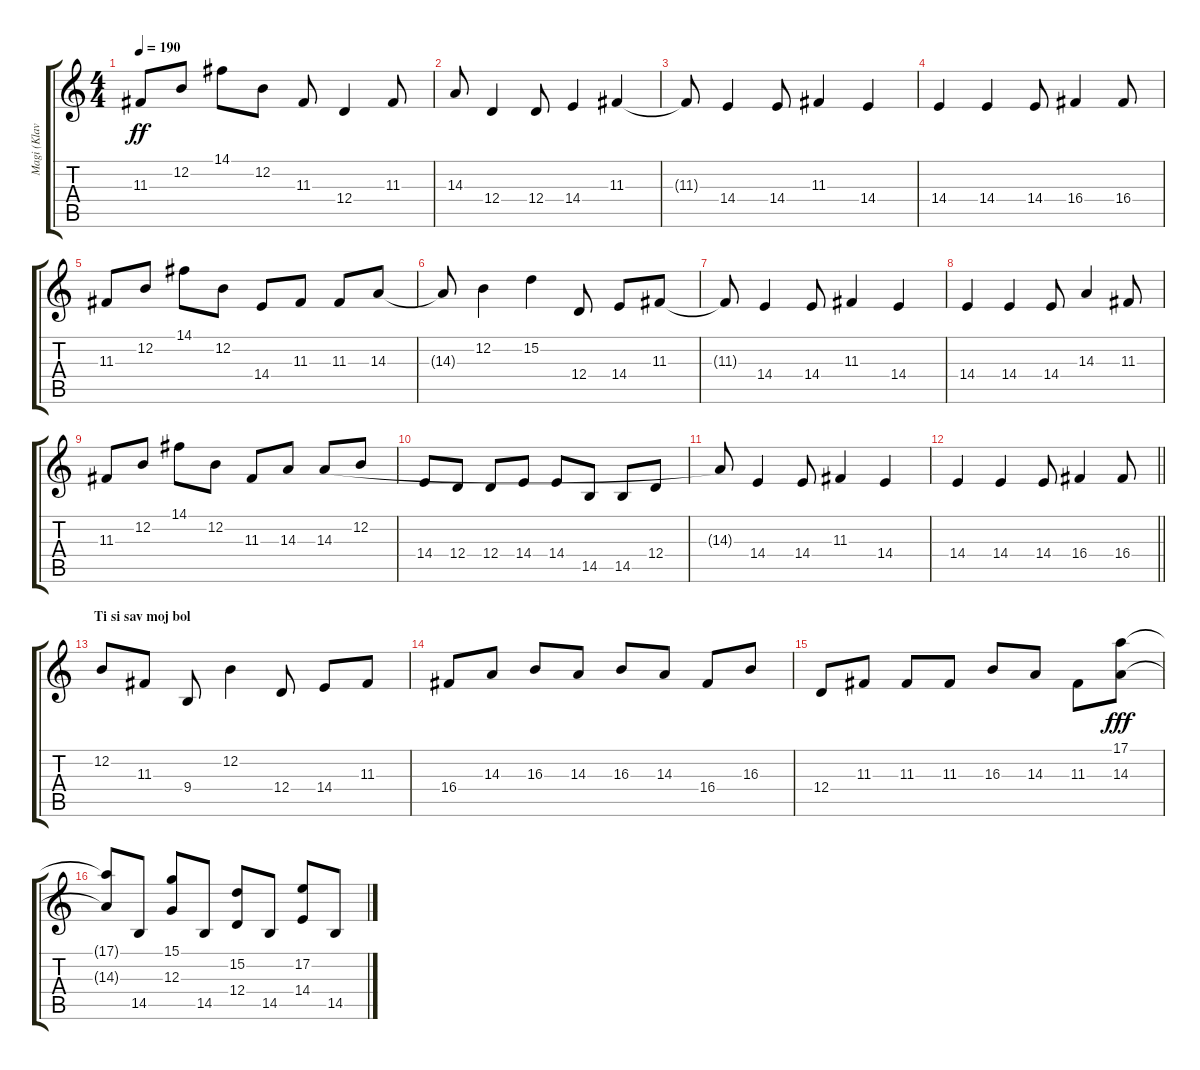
\track ("Magi (Klavijature)" "Magi (Klav") {instrument honkytonkpiano}
\staff {score tabs}
\tuning (E4 B3 G3 D3 A2 E2) {hide}
\ts (4 4)
\tempo 190
\clef g2
\ks c
11.3.8{dy ff} 12.2.8 14.1.8 12.2.8 11.3.8 12.4.4 11.3.8 |
14.3.8 12.4.4 12.4.8 14.4.4 11.3.4 |
11.3{t}.8 14.4.4 14.4.8 11.3.4 14.4.4 |
14.4.4 14.4.4 14.4.8 16.4.4 16.4.8 |
11.3.8 12.2.8 14.1.8 12.2.8 14.4.8 11.3.8 11.3.8 14.3.8 |
14.3{t}.8 12.2.4 15.2.4 12.4.8 14.4.8 11.3.8 |
11.3{t}.8 14.4.4 14.4.8 11.3.4 14.4.4 |
14.4.4 14.4.4 14.4.8 14.3.4 11.3.8 |
11.3.8 12.2.8 14.1.8 12.2.8 11.3.8 14.3.8 14.3.8 12.2.8 |
14.4.8 12.4.8 12.4.8 14.4.8 14.4.8 14.5.8 14.5.8 12.4.8 |
14.3{t}.8 14.4.4 14.4.8 11.3.4 14.4.4 |
\barLineRight lightlight
14.4.4 14.4.4 14.4.8 16.4.4 16.4.8 |
\section ("" "Ti si sav moj bol")
12.2.8 11.3.8 9.4.8 12.2.4 12.4.8 14.4.8 11.3.8 |
16.4.8 14.3.8 16.3.8 14.3.8 16.3.8 14.3.8 16.4.8 16.3.8 |
12.4.8 11.3.8 11.3.8 11.3.8 16.3.8 14.3.8 11.3.8 (17.1 14.3).8{dy fff} |
(17.1{t} 14.3{t}).8 14.5.8 (15.1 12.3).8 14.5.8 (15.2 12.4).8 14.5.8 (17.2 14.4).8 14.5.8
